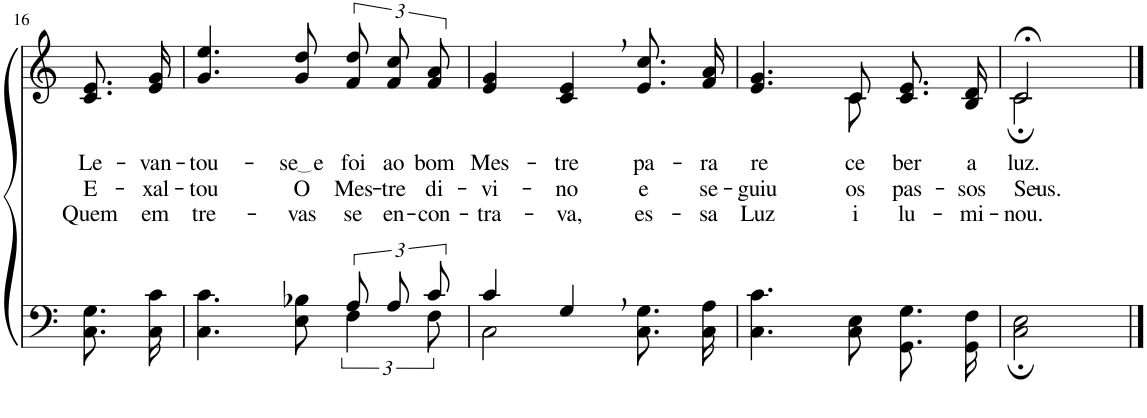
**kern	**kern	**text	**text	**text
*part2	*part1	*part1	*part1	*part1
*staff2	*staff1	*staff1	*staff1	*staff1
*I"Parte III e IV	*I"Parte I e II	*	*	*
!!LO:PB:g=z
*clefF4	*clefG2	*	*	*
*k[]	*k[]	*	*	*
*M3/4	*M3/4	*	*	*
=16	=16	=16	=16	=16
!	!	!LO:LY:b	!LO:LY:b	!LO:LY:b
8.C\ 8.G\L	8.c/ 8.e/L	Le-	E-	Quem
!	!	!LO:LY:b	!LO:LY:b	!LO:LY:b
16C\ 16c\Jk	16e/ 16g/Jk	-van-	-xal-	em
=17	=17	=17	=17	=17
*^	*	*	*	*
!	!	!	!LO:LY:b	!LO:LY:b	!LO:LY:b
2ryy	4.C\ 4.c\	4.g/ 4.ee/	-tou-	-tou	tre-
!	!	!	!LO:LY:b	!LO:LY:b	!LO:LY:b
.	8E\ 8B-X\	8g/ 8dd/	se e	O	-vas
!	!	!	!LO:LY:b	!LO:LY:b	!LO:LY:b
12A/L	6F\	12f/ 12dd/L	foi	Mes-	se
!	!	!	!LO:LY:b	!LO:LY:b	!LO:LY:b
12A/	.	12f/ 12cc/	ao	-tre	en-
!	!	!	!LO:LY:b	!LO:LY:b	!LO:LY:b
12c/J	12F\	12f/ 12a/J	bom	di-	-con-
=18	=18	=18	=18	=18	=18
!	!	!	!LO:LY:b	!LO:LY:b	!LO:LY:b
4c/	2C\	4e/ 4g/	Mes-	-vi-	-tra-
!	!	!	!LO:LY:b	!LO:LY:b	!LO:LY:b
4G,/	.	4c/, 4e/,	-tre	-no	-va,
!	!	!	!LO:LY:b	!LO:LY:b	!LO:LY:b
4ryy	8.C\ 8.G\L	8.e/ 8.cc/L	pa-	e	es-
!	!	!	!LO:LY:b	!LO:LY:b	!LO:LY:b
.	16C\ 16A\Jk	16f/ 16a/Jk	-ra	se-	-sa
=19	=19	=19	=19	=19	=19
!	!	!	!LO:LY:b	!LO:LY:b	!LO:LY:b
*v	*v	*^	*	*	*
4.C\ 4.c\	4.e/ 4.g/	4.ryy	re-	-guiu	Luz
!	!	!	!LO:LY:b	!LO:LY:b	!LO:LY:b
8C\ 8E\	8c/	8c\	-ce-	os	i-
!	!	!	!LO:LY:b	!LO:LY:b	!LO:LY:b
8.GG/ 8.G/L	8.c/ 8.e/L	4ryy	-ber	pas-	-lu-
!	!	!	!LO:LY:b	!LO:LY:b	!LO:LY:b
16GG/ 16F/Jk	16B/ 16d/Jk	.	a	-sos	-mi-
=20	=20	=20	=20	=20	=20
!	!	!	!LO:LY:b	!LO:LY:b	!LO:LY:b
2C\; 2E\;	2c;<\	2c;/	luz.	Seus.-	-nou.
*	*v	*v	*	*	*
==	==	==	==	==
*-	*-	*-	*-	*-
